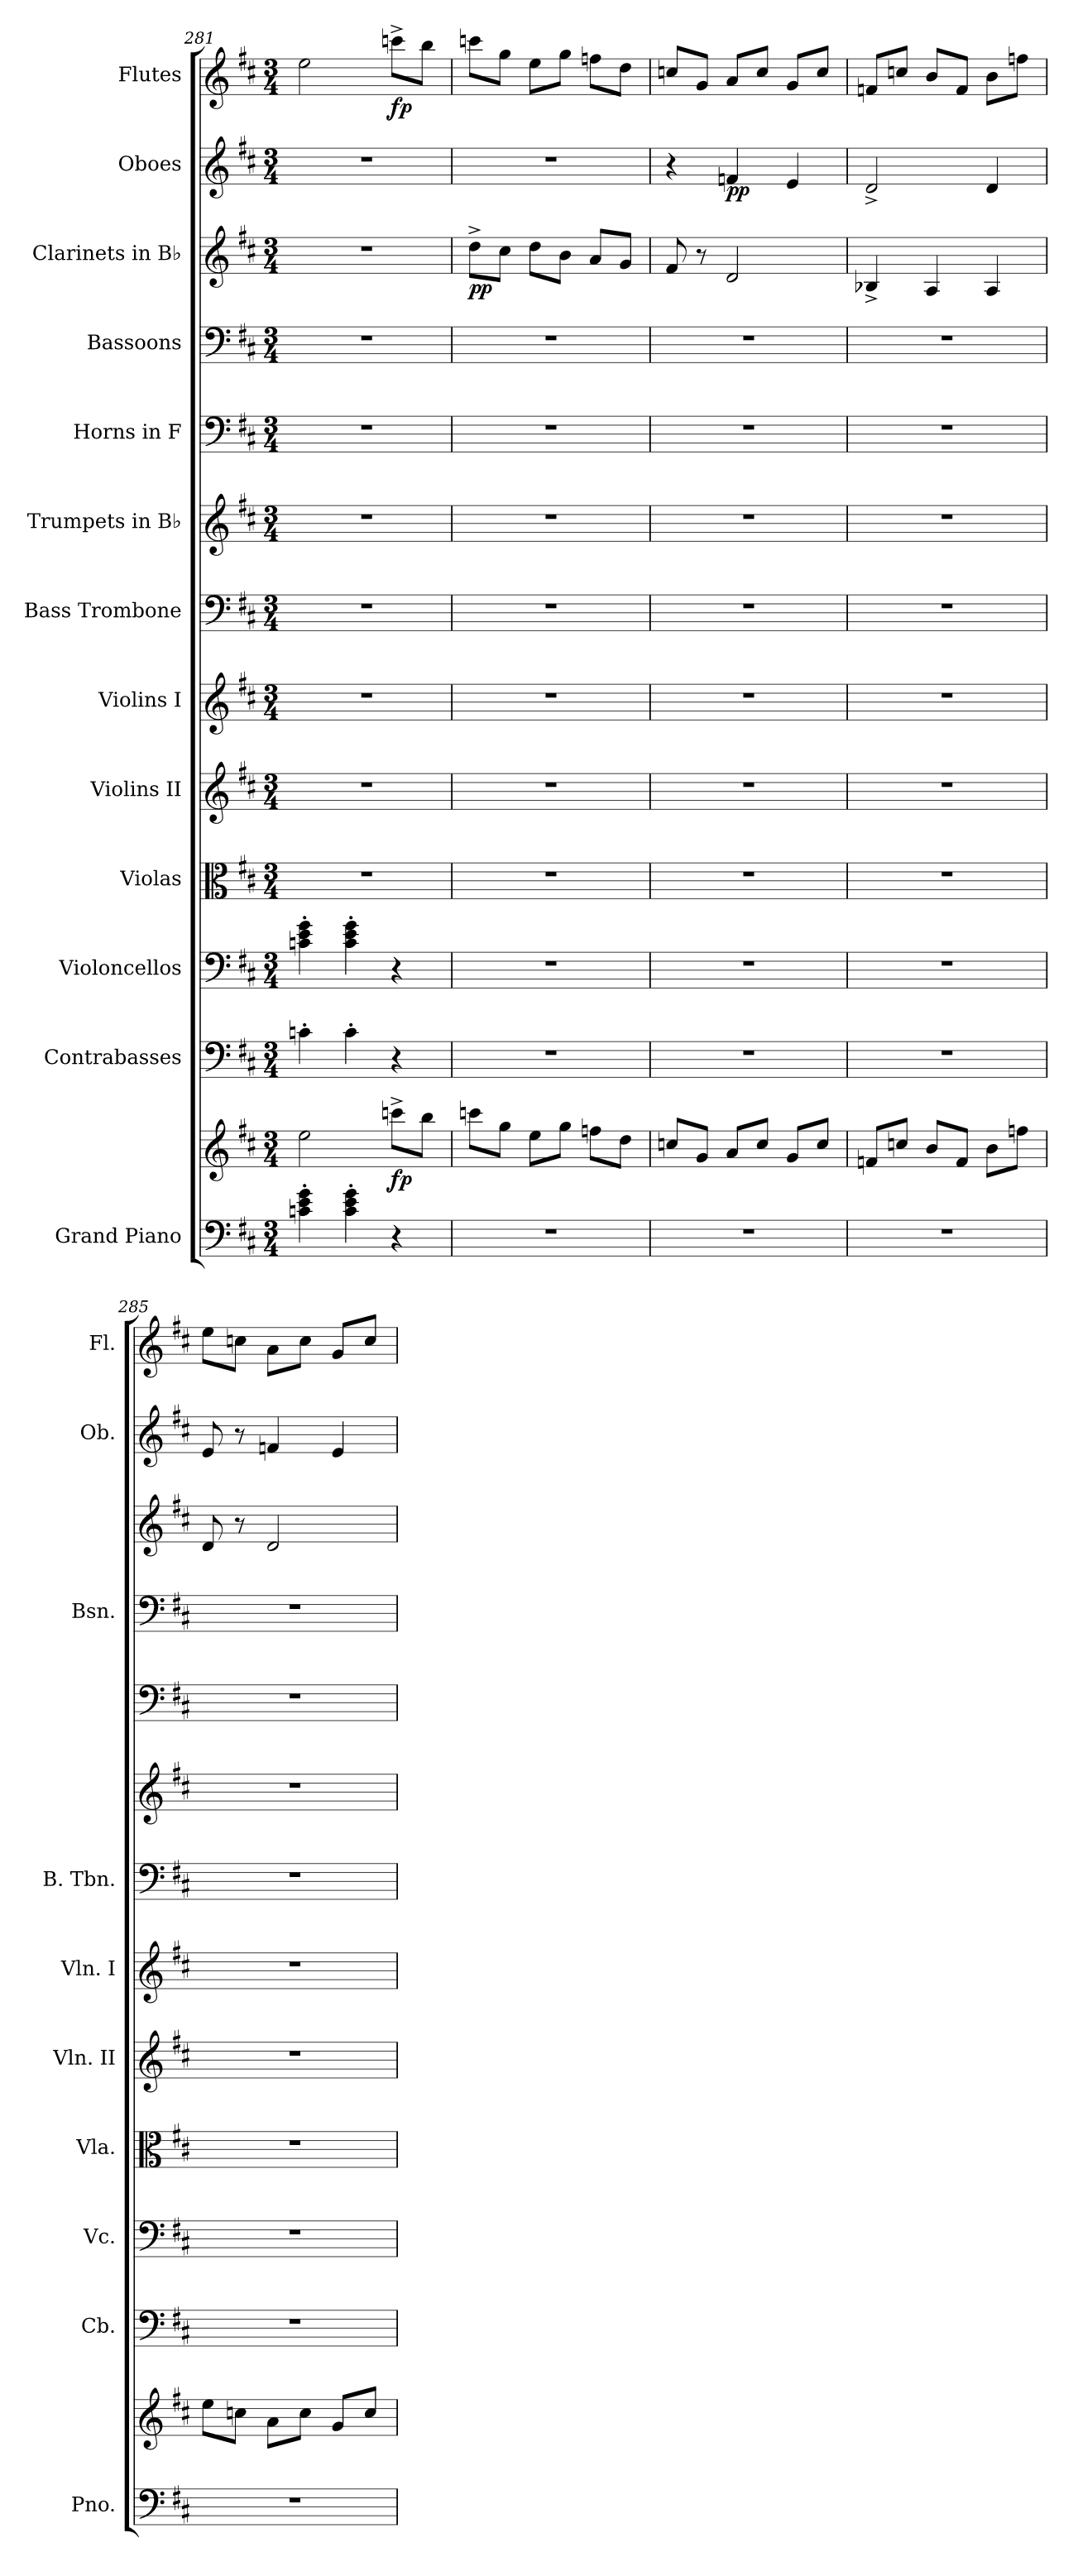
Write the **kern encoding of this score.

**kern	**kern	**dynam	**kern	**kern	**kern	**kern	**kern	**kern	**kern	**kern	**kern	**kern	**dynam	**kern	**dynam	**kern	**dynam
*part13	*part13	*part13	*part12	*part11	*part10	*part9	*part8	*part7	*part6	*part5	*part4	*part3	*part3	*part2	*part2	*part1	*part1
*staff14	*staff13	*staff13/14	*staff12	*staff11	*staff10	*staff9	*staff8	*staff7	*staff6	*staff5	*staff4	*staff3	*staff3	*staff2	*staff2	*staff1	*staff1
*I"Grand Piano	*	*	*I"Contrabasses	*I"Violoncellos	*I"Violas	*I"Violins II	*I"Violins I	*I"Bass Trombone	*I"Trumpets in B♭	*I"Horns in F	*I"Bassoons	*I"Clarinets in B♭	*	*I"Oboes	*	*I"Flutes	*
*I'Pno.	*	*	*I'Cb.	*I'Vc.	*I'Vla.	*I'Vln. II	*I'Vln. I	*I'B. Tbn.	*	*	*I'Bsn.	*	*	*I'Ob.	*	*I'Fl.	*
*clefF4	*clefG2	*	*clefF4	*clefF4	*clefC3	*clefG2	*clefG2	*clefF4	*clefG2	*clefF4	*clefF4	*clefG2	*	*clefG2	*	*clefG2	*
*	*	*	*ITrd7c12	*	*	*	*	*	*ITrd1c2	*ITrd4c7	*	*ITrd1c2	*	*	*	*	*
*k[f#c#]	*k[f#c#]	*	*k[f#c#]	*k[f#c#]	*k[f#c#]	*k[f#c#]	*k[f#c#]	*k[f#c#]	*k[]	*k[f#]	*k[f#c#]	*k[]	*	*k[f#c#]	*	*k[f#c#]	*
*M3/4	*M3/4	*	*M3/4	*M3/4	*M3/4	*M3/4	*M3/4	*M3/4	*M3/4	*M3/4	*M3/4	*M3/4	*	*M3/4	*	*M3/4	*
=281	=281	=281	=281	=281	=281	=281	=281	=281	=281	=281	=281	=281	=281	=281	=281	=281	=281
4cn\' 4e\' 4g\'	2ee\	.	4Cn'\	4cn\' 4e\' 4g\'	2.r	2.r	2.r	2.r	2.r	2.r	2.r	2.r	.	2.r	.	2ee\	.
4c\' 4e\' 4g\'	.	.	4C'\	4c\' 4e\' 4g\'	.	.	.	.	.	.	.	.	.	.	.	.	.
!	!	!LO:DY:b	!	!	!	!	!	!	!	!	!	!	!	!	!	!	!LO:DY:b
4r	8cccn^\L	fp	4r	4r	.	.	.	.	.	.	.	.	.	.	.	8cccn^\L	fp
.	8bb\J	.	.	.	.	.	.	.	.	.	.	.	.	.	.	8bb\J	.
!!LO:PB:g=z
=282	=282	=282	=282	=282	=282	=282	=282	=282	=282	=282	=282	=282	=282	=282	=282	=282	=282
!	!	!	!	!	!	!	!	!	!	!	!	!	!LO:DY:b	!	!	!	!
2.r	8cccn\L	.	2.r	2.r	2.r	2.r	2.r	2.r	2.r	2.r	2.r	8cc^\L	pp	2.r	.	8cccn\L	.
.	8gg\J	.	.	.	.	.	.	.	.	.	.	8b\J	.	.	.	8gg\J	.
.	8ee\L	.	.	.	.	.	.	.	.	.	.	8cc\L	.	.	.	8ee\L	.
.	8gg\J	.	.	.	.	.	.	.	.	.	.	8a\J	.	.	.	8gg\J	.
.	8ffn\L	.	.	.	.	.	.	.	.	.	.	8g/L	.	.	.	8ffn\L	.
.	8dd\J	.	.	.	.	.	.	.	.	.	.	8f/J	.	.	.	8dd\J	.
=283	=283	=283	=283	=283	=283	=283	=283	=283	=283	=283	=283	=283	=283	=283	=283	=283	=283
2.r	8ccn/L	.	2.r	2.r	2.r	2.r	2.r	2.r	2.r	2.r	2.r	8e/	.	4r	.	8ccn/L	.
.	8g/J	.	.	.	.	.	.	.	.	.	.	8r	.	.	.	8g/J	.
!	!	!	!	!	!	!	!	!	!	!	!	!	!	!	!LO:DY:b	!	!
.	8a/L	.	.	.	.	.	.	.	.	.	.	2c/	.	4fn/	pp	8a/L	.
.	8cc/J	.	.	.	.	.	.	.	.	.	.	.	.	.	.	8cc/J	.
.	8g/L	.	.	.	.	.	.	.	.	.	.	.	.	4e/	.	8g/L	.
.	8cc/J	.	.	.	.	.	.	.	.	.	.	.	.	.	.	8cc/J	.
=284	=284	=284	=284	=284	=284	=284	=284	=284	=284	=284	=284	=284	=284	=284	=284	=284	=284
2.r	8fn/L	.	2.r	2.r	2.r	2.r	2.r	2.r	2.r	2.r	2.r	4A-X^/	.	2d^/	.	8fn/L	.
.	8ccn/J	.	.	.	.	.	.	.	.	.	.	.	.	.	.	8ccn/J	.
.	8b/L	.	.	.	.	.	.	.	.	.	.	4G/	.	.	.	8b/L	.
.	8f/J	.	.	.	.	.	.	.	.	.	.	.	.	.	.	8f/J	.
.	8b\L	.	.	.	.	.	.	.	.	.	.	4G/	.	4d/	.	8b\L	.
.	8ffn\J	.	.	.	.	.	.	.	.	.	.	.	.	.	.	8ffn\J	.
=285	=285	=285	=285	=285	=285	=285	=285	=285	=285	=285	=285	=285	=285	=285	=285	=285	=285
2.r	8ee\L	.	2.r	2.r	2.r	2.r	2.r	2.r	2.r	2.r	2.r	8c/	.	8e/	.	8ee\L	.
.	8ccn\J	.	.	.	.	.	.	.	.	.	.	8r	.	8r	.	8ccn\J	.
.	8a\L	.	.	.	.	.	.	.	.	.	.	2c/	.	4fn/	.	8a\L	.
.	8cc\J	.	.	.	.	.	.	.	.	.	.	.	.	.	.	8cc\J	.
.	8g/L	.	.	.	.	.	.	.	.	.	.	.	.	4e/	.	8g/L	.
.	8cc/J	.	.	.	.	.	.	.	.	.	.	.	.	.	.	8cc/J	.
=	=	=	=	=	=	=	=	=	=	=	=	=	=	=	=	=	=
*-	*-	*-	*-	*-	*-	*-	*-	*-	*-	*-	*-	*-	*-	*-	*-	*-	*-
